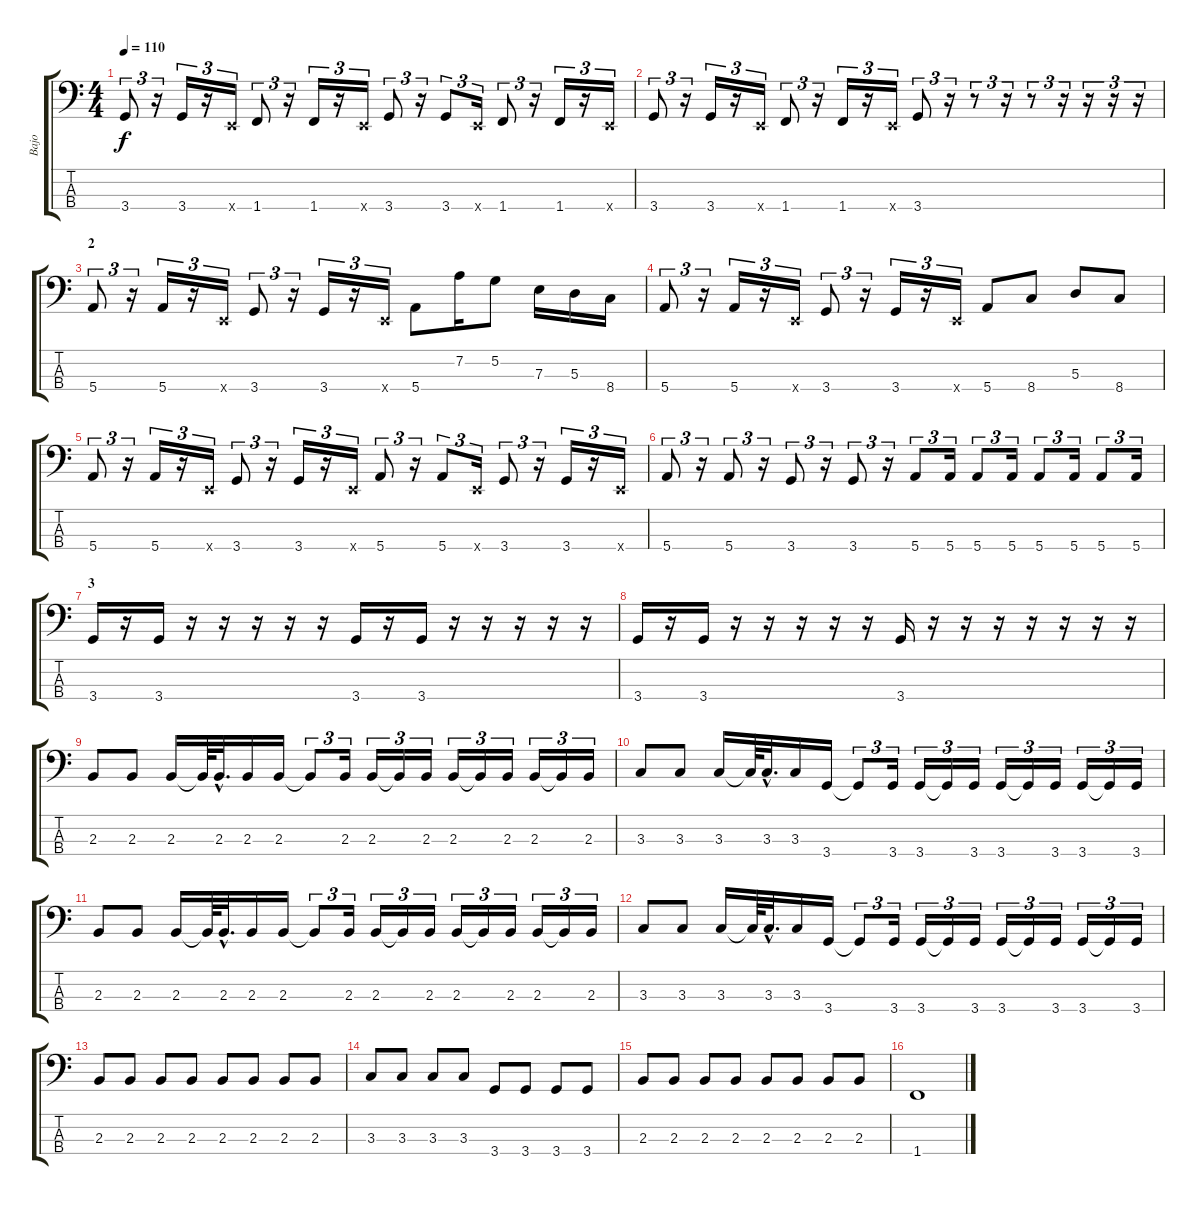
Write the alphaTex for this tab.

\track ("Bajo" "Bajo") {instrument electricbassfinger}
\staff {score tabs}
\tuning (G2 D2 A1 E1) {hide}
\ts (4 4)
\tempo 110
\clef f4
\ks c
3.4.8{tu (3 2) dy f} r.16{tu (3 2)} 3.4.16{tu (3 2)} r.16{tu (3 2)} 0.4{x}.16{tu (3 2)} 1.4.8{tu (3 2)} r.16{tu (3 2)} 1.4.16{tu (3 2)} r.16{tu (3 2)} 0.4{x}.16{tu (3 2)} 3.4.8{tu (3 2)} r.16{tu (3 2)} 3.4.8{tu (3 2)} 0.4{x}.16{tu (3 2)} 1.4.8{tu (3 2)} r.16{tu (3 2)} 1.4.16{tu (3 2)} r.16{tu (3 2)} 0.4{x}.16{tu (3 2)} |
3.4.8{tu (3 2)} r.16{tu (3 2)} 3.4.16{tu (3 2)} r.16{tu (3 2)} 0.4{x}.16{tu (3 2)} 1.4.8{tu (3 2)} r.16{tu (3 2)} 1.4.16{tu (3 2)} r.16{tu (3 2)} 0.4{x}.16{tu (3 2)} 3.4.8{tu (3 2)} r.16{tu (3 2)} r.8{tu (3 2)} r.16{tu (3 2)} r.8{tu (3 2)} r.16{tu (3 2)} r.16{tu (3 2)} r.16{tu (3 2)} r.16{tu (3 2)} |
\section ("" "2")
5.4.8{tu (3 2)} r.16{tu (3 2)} 5.4.16{tu (3 2)} r.16{tu (3 2)} 0.4{x}.16{tu (3 2)} 3.4.8{tu (3 2)} r.16{tu (3 2)} 3.4.16{tu (3 2)} r.16{tu (3 2)} 0.4{x}.16{tu (3 2)} 5.4.8 7.2.16 5.2.8 7.3.16 5.3.16 8.4.16 |
5.4.8{tu (3 2)} r.16{tu (3 2)} 5.4.16{tu (3 2)} r.16{tu (3 2)} 0.4{x}.16{tu (3 2)} 3.4.8{tu (3 2)} r.16{tu (3 2)} 3.4.16{tu (3 2)} r.16{tu (3 2)} 0.4{x}.16{tu (3 2)} 5.4.8 8.4.8 5.3.8 8.4.8 |
5.4.8{tu (3 2)} r.16{tu (3 2)} 5.4.16{tu (3 2)} r.16{tu (3 2)} 0.4{x}.16{tu (3 2)} 3.4.8{tu (3 2)} r.16{tu (3 2)} 3.4.16{tu (3 2)} r.16{tu (3 2)} 0.4{x}.16{tu (3 2)} 5.4.8{tu (3 2)} r.16{tu (3 2)} 5.4.8{tu (3 2)} 0.4{x}.16{tu (3 2)} 3.4.8{tu (3 2)} r.16{tu (3 2)} 3.4.16{tu (3 2)} r.16{tu (3 2)} 0.4{x}.16{tu (3 2)} |
5.4.8{tu (3 2)} r.16{tu (3 2)} 5.4.8{tu (3 2)} r.16{tu (3 2)} 3.4.8{tu (3 2)} r.16{tu (3 2)} 3.4.8{tu (3 2)} r.16{tu (3 2)} 5.4.8{tu (3 2)} 5.4.16{tu (3 2)} 5.4.8{tu (3 2)} 5.4.16{tu (3 2)} 5.4.8{tu (3 2)} 5.4.16{tu (3 2)} 5.4.8{tu (3 2)} 5.4.16{tu (3 2)} |
\section ("" "3")
3.4.16 r.16 3.4.16 r.16 r.16 r.16 r.16 r.16 3.4.16 r.16 3.4.16 r.16 r.16 r.16 r.16 r.16 |
3.4.16 r.16 3.4.16 r.16 r.16 r.16 r.16 r.16 3.4.16 r.16 r.16 r.16 r.16 r.16 r.16 r.16 |
2.3.8 2.3.8 2.3.16 2.3{t}.64 2.3{hac}.32{d} 2.3.16 2.3.16 2.3{t}.8{tu (3 2)} 2.3.16{tu (3 2)} 2.3.16{tu (3 2)} 2.3{t}.16{tu (3 2)} 2.3.16{tu (3 2)} 2.3.16{tu (3 2)} 2.3{t}.16{tu (3 2)} 2.3.16{tu (3 2)} 2.3.16{tu (3 2)} 2.3{t}.16{tu (3 2)} 2.3.16{tu (3 2)} |
3.3.8 3.3.8 3.3.16 3.3{t}.64 3.3{hac}.32{d} 3.3.16 3.4.16 3.4{t}.8{tu (3 2)} 3.4.16{tu (3 2)} 3.4.16{tu (3 2)} 3.4{t}.16{tu (3 2)} 3.4.16{tu (3 2)} 3.4.16{tu (3 2)} 3.4{t}.16{tu (3 2)} 3.4.16{tu (3 2)} 3.4.16{tu (3 2)} 3.4{t}.16{tu (3 2)} 3.4.16{tu (3 2)} |
2.3.8 2.3.8 2.3.16 2.3{t}.64 2.3{hac}.32{d} 2.3.16 2.3.16 2.3{t}.8{tu (3 2)} 2.3.16{tu (3 2)} 2.3.16{tu (3 2)} 2.3{t}.16{tu (3 2)} 2.3.16{tu (3 2)} 2.3.16{tu (3 2)} 2.3{t}.16{tu (3 2)} 2.3.16{tu (3 2)} 2.3.16{tu (3 2)} 2.3{t}.16{tu (3 2)} 2.3.16{tu (3 2)} |
3.3.8 3.3.8 3.3.16 3.3{t}.64 3.3{hac}.32{d} 3.3.16 3.4.16 3.4{t}.8{tu (3 2)} 3.4.16{tu (3 2)} 3.4.16{tu (3 2)} 3.4{t}.16{tu (3 2)} 3.4.16{tu (3 2)} 3.4.16{tu (3 2)} 3.4{t}.16{tu (3 2)} 3.4.16{tu (3 2)} 3.4.16{tu (3 2)} 3.4{t}.16{tu (3 2)} 3.4.16{tu (3 2)} |
2.3.8 2.3.8 2.3.8 2.3.8 2.3.8 2.3.8 2.3.8 2.3.8 |
3.3.8 3.3.8 3.3.8 3.3.8 3.4.8 3.4.8 3.4.8 3.4.8 |
2.3.8 2.3.8 2.3.8 2.3.8 2.3.8 2.3.8 2.3.8 2.3.8 |
1.4.1
